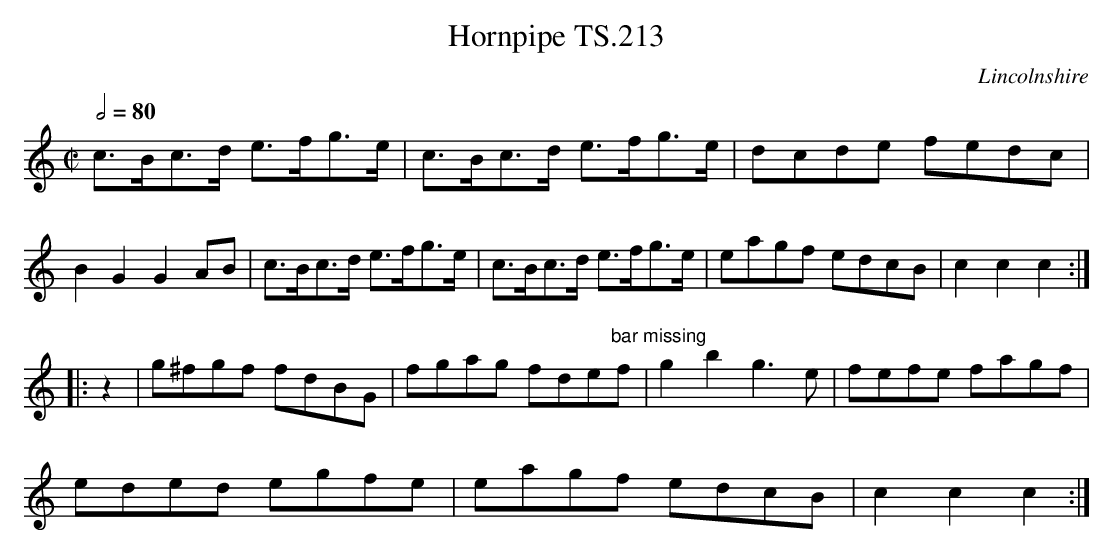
X:1
T:Hornpipe TS.213
L:1/8
M:C|
O:Lincolnshire
Q:1/2=80
K:C
c>Bc>d e>fg>e|c>Bc>d e>fg>e|dcde fedc|B2G2G2AB|
c>Bc>d e>fg>e|c>Bc>d e>fg>e|eagf edcB|c2c2c2:|!
|:z2|g^fgf fdBG|fgag fde"bar missing"f|g2b2g3e|fefe fagf|!
eded egfe|eagf edcB|c2c2c2:|]
